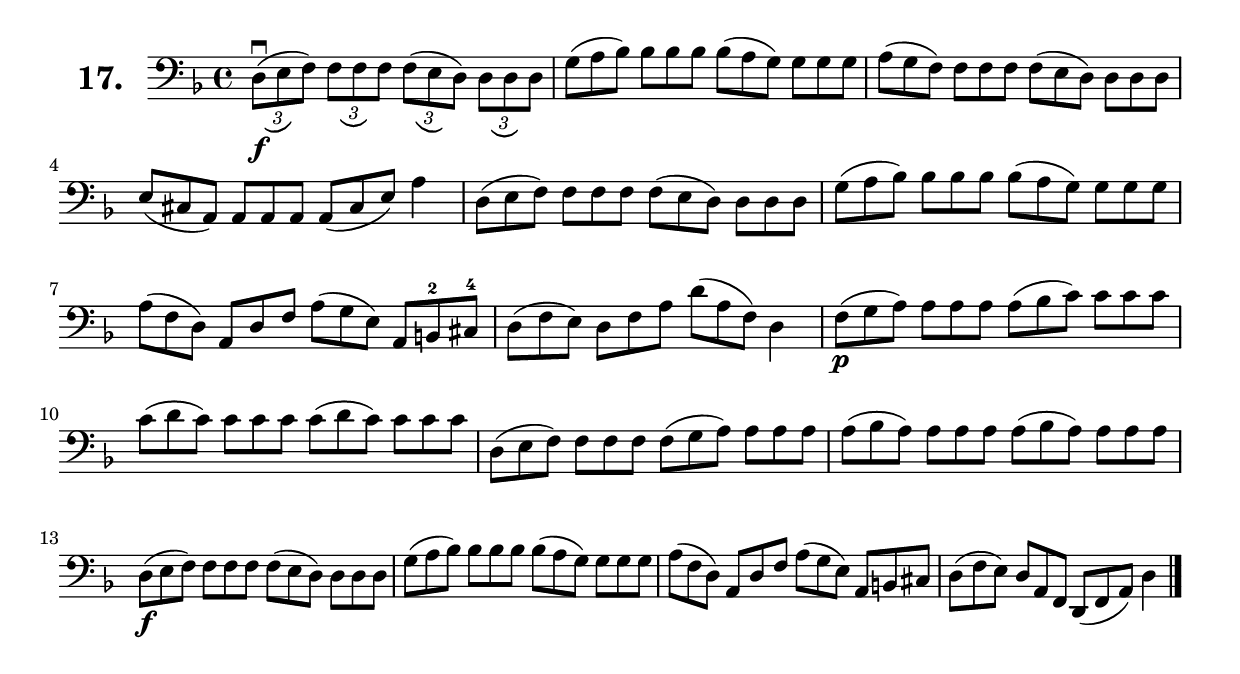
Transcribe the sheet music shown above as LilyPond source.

\version "2.18.2"

\include "../global-files/tuplet-bow.ily"

\score {
  \new StaffGroup = "" \with {
        instrumentName = \markup { \bold \huge { \larger "17." }}
      }
  <<
    \new Staff = "celloI"

    \relative c {
      \clef bass
      \key d \minor
      \time 4/4

      \tuplet 3/2 4 { d8\downbow\f( e f) f f f f( e d) d d d }  | %01
      \omit TupletNumber
      \override TupletBracket.stencil = ##f
      \tuplet 3/2 4 { g( a bes) bes bes bes bes( a g) g g g }   | %02
      \tuplet 3/2 4 { a( g f) f f f f( e d) d d d }             | %03
      \tuplet 3/2 4 { e( cis a) a a a a( cis e) } a4            | %04
      \tuplet 3/2 4 { d,8( e f) f f f f( e d) d d d }           | %05
      \tuplet 3/2 4 { g( a bes) bes bes bes bes( a g) g g g }   | %06
      \tuplet 3/2 4 { a( f d) a d f a( g e) a, b-2 cis-4 }      | %07
      \tuplet 3/2 4 { d( f e) d f a d( a f) } d4                | %08
      \tuplet 3/2 4 { f8\p( g a) a a a a( bes c) c c c }        | %09
      \tuplet 3/2 4 { c( d c) c c c c( d c) c c c }             | %10
      \tuplet 3/2 4 { d,( e f) f f f f( g a) a a a }            | %11
      \tuplet 3/2 4 { a( bes a) a a a a( bes a) a a a }         | %12
      \tuplet 3/2 4 { d,(\f e f) f f f f( e d) d d d }          | %13
      \tuplet 3/2 4 { g( a bes) bes bes bes bes( a g) g g g }   | %14
      \tuplet 3/2 4 { a( f d) a d f a( g e) a, b cis }          | %15
      \tuplet 3/2 4 { d( f e) d a f d( f a) d4 } \bar "|."      | %16

    }
  >>
  \layout {
    \printTupletBow
  }
  \header {
    composer = "Sebastian Lee"
    %opus = "Op. 70"
  }
}
